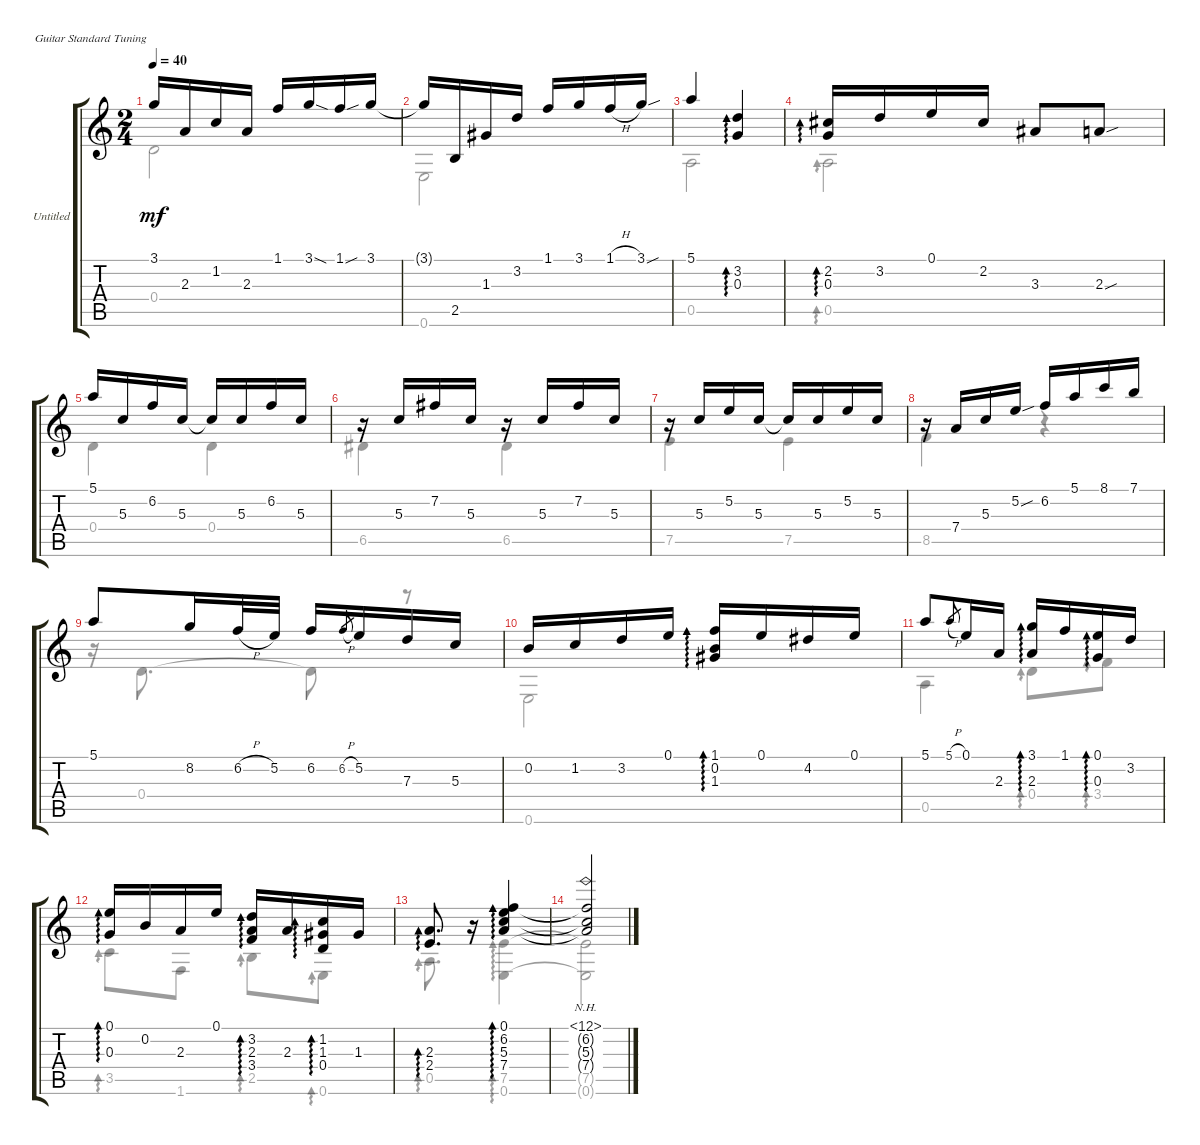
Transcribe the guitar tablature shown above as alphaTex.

\bracketExtendMode groupsimilarinstruments
\firstSystemTrackNameOrientation horizontal
\otherSystemsTrackNameOrientation horizontal
\track ("Untitled" "Untitled") {instrument acousticguitarnylon}
\staff {score tabs}
\tuning (E4 B3 G3 D3 A2 E2)
\voice
\ts (2 4)
\tempo 40
\clef g2
\ks aminor
3.1.16{dy mf} 2.3.16 1.2.16 2.3.16 1.1.16 3.1{sod}.16 1.1{sou}.16 3.1.16 |
3.1{t}.16 2.5.16 1.3.16 3.2.16 1.1.16 3.1.16 1.1{h}.16 3.1{sou}.16 |
5.1.4 (3.2 0.3).4{ad 0} |
(2.2 0.3).16{ad 0} 3.2.16 0.1.16 2.2.16 3.3.8 2.3{sou}.8 |
5.1.16 5.3.16 6.2.16 5.3.16 5.3{t}.16 5.3.16 6.2.16 5.3.16 |
r.16 5.3.16 7.2.16 5.3.16 r.16 5.3.16 7.2.16 5.3.16 |
r.16 5.3.16 5.2.16 5.3.16 5.3{t}.16 5.3.16 5.2.16 5.3.16 |
r.16 7.4.16 5.3.16 5.2{sou}.16 6.2.16 5.1.16 8.1.16 7.1.16 |
5.1.8 8.2.16 6.2{h}.32 5.2.32 6.2.16 6.2{h}.8{gr} 5.2.16 7.3.16 5.3.16 |
0.2.16 1.2.16 3.2.16 0.1.16 (1.1 0.2 1.3).16{ad 0} 0.1.16 4.2.16 0.1.16 |
5.1.8 5.1{h}.8{gr} 0.1.16 2.3.16 (3.1 2.3).16{ad 0} 1.1.16 (0.1 0.3).16{ad 0} 3.2.16 |
(0.1 0.3).16{ad 0} 0.2.16 2.3.16 0.1.16 (3.2 2.3 3.4).16{ad 0} 2.3.16 (1.2 1.3 0.4).16{ad 0} 1.3.16 |
(2.3 2.4).8{d ad 0} r.16 (6.2 0.1 5.3 7.4).4{ad 0} |
(12.1{nh} 6.2{t} 5.3{t} 7.4{t}).2
\voice
\clef g2
\ottava regular
\simile none
\ks aminor
0.4.2{dy mf} |
0.6.2 |
0.5.2 |
0.5.2{ad 0} |
0.4.4 0.4.4 |
6.5.4 6.5.4 |
7.5.4 7.5.4 |
8.5.4 r.4 |
r.16 0.4.8{d} 0.4{t}.8 r.8 |
0.6.2 |
0.5.4 0.4.8{ad 0} 3.4.8{ad 0} |
3.5.8{ad 0} 1.6.8 2.5.8{ad 0} 0.6.8{ad 0} |
0.5.8{d ad 0} r.16 (7.5 0.6).4{ad 0} |
(7.5{t} 0.6{t}).2
